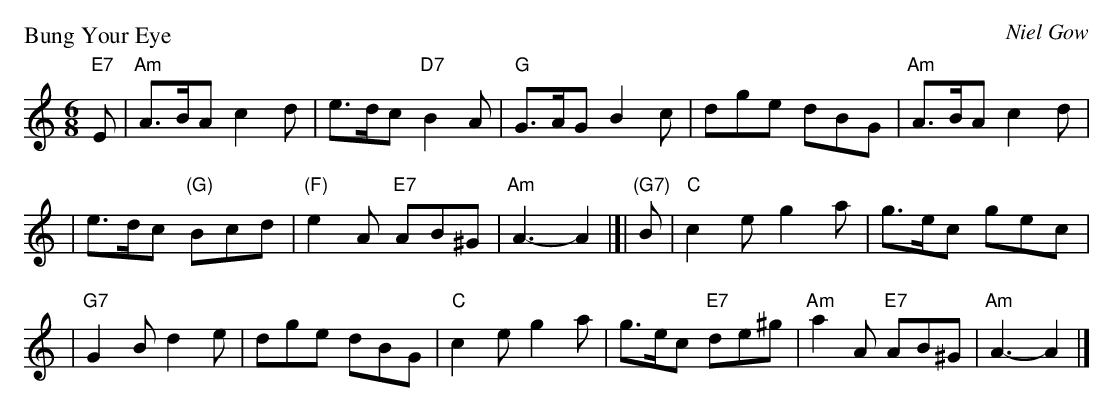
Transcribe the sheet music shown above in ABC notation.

X:1
P: Bung Your Eye
C: Niel Gow
M: 6/8
L: 1/8
K: Am
"E7"E \
| "Am"A>BA c2d | e>dc "D7"B2A | "G"G>AG B2c | dge dBG | "Am"A>BA c2d |
| e>dc "(G)"Bcd | "(F)"e2A "E7"AB^G | "Am"A3- A2 |[| "(G7)"B | "C"c2e g2a | g>ec gec |
| "G7"G2B d2e | dge dBG | "C"c2e g2a | g>ec "E7"de^g | "Am"a2A "E7"AB^G | "Am"A3- A2 |]
